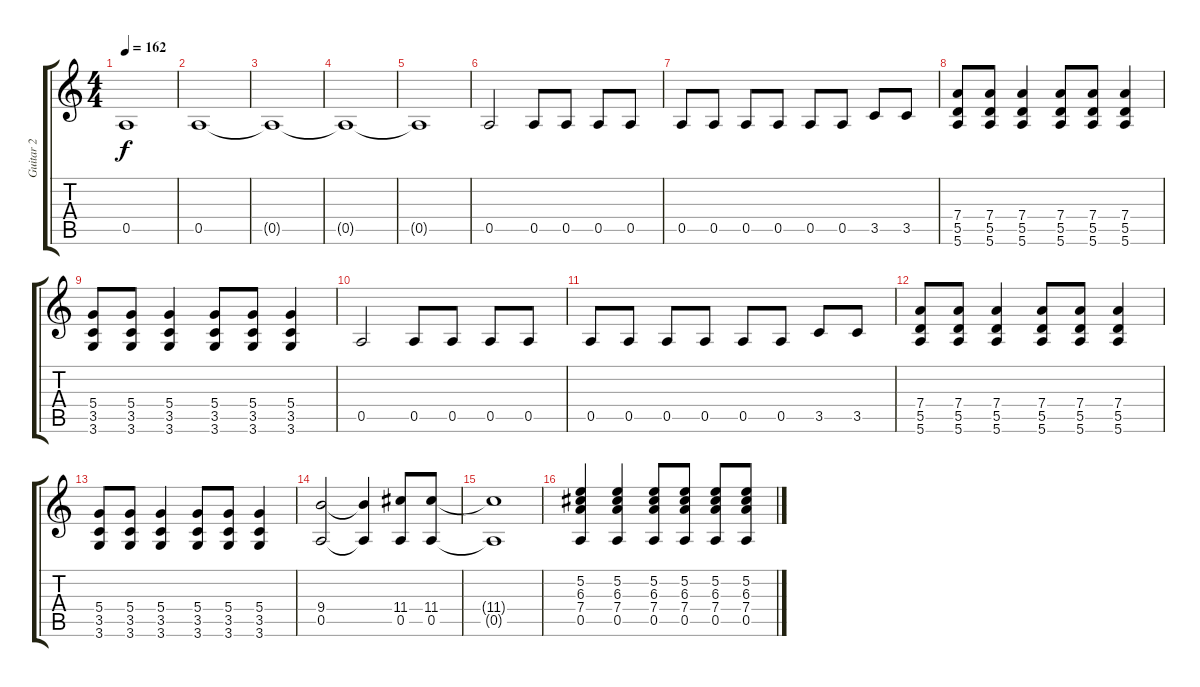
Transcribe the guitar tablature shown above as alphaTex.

\track ("Guitar 2" "Guitar 2") {instrument distortionguitar}
\staff {score tabs}
\tuning (E4 B3 G3 D3 A2 E2) {hide}
\ts (4 4)
\tempo 162
\clef g2
\ks c
0.5{t}.1{dy f} |
0.5.1 |
0.5{t}.1 |
0.5{t}.1 |
0.5{t}.1 |
0.5.2 0.5.8 0.5.8 0.5.8 0.5.8 |
0.5.8 0.5.8 0.5.8 0.5.8 0.5.8 0.5.8 3.5.8 3.5.8 |
(7.4 5.5 5.6).8 (7.4 5.5 5.6).8 (7.4 5.5 5.6).4 (7.4 5.5 5.6).8 (7.4 5.5 5.6).8 (7.4 5.5 5.6).4 |
(5.4 3.5 3.6).8 (5.4 3.5 3.6).8 (5.4 3.5 3.6).4 (5.4 3.5 3.6).8 (5.4 3.5 3.6).8 (5.4 3.5 3.6).4 |
0.5.2 0.5.8 0.5.8 0.5.8 0.5.8 |
0.5.8 0.5.8 0.5.8 0.5.8 0.5.8 0.5.8 3.5.8 3.5.8 |
(7.4 5.5 5.6).8 (7.4 5.5 5.6).8 (7.4 5.5 5.6).4 (7.4 5.5 5.6).8 (7.4 5.5 5.6).8 (7.4 5.5 5.6).4 |
(5.4 3.5 3.6).8 (5.4 3.5 3.6).8 (5.4 3.5 3.6).4 (5.4 3.5 3.6).8 (5.4 3.5 3.6).8 (5.4 3.5 3.6).4 |
(9.4 0.5).2 (9.4{t} 0.5{t}).4 (11.4 0.5).8 (11.4 0.5).8 |
(11.4{t} 0.5{t}).1 |
(5.2 6.3 7.4 0.5).4 (5.2 6.3 7.4 0.5).4 (5.2 6.3 7.4 0.5).8 (5.2 6.3 7.4 0.5).8 (5.2 6.3 7.4 0.5).8 (5.2 6.3 7.4 0.5).8
